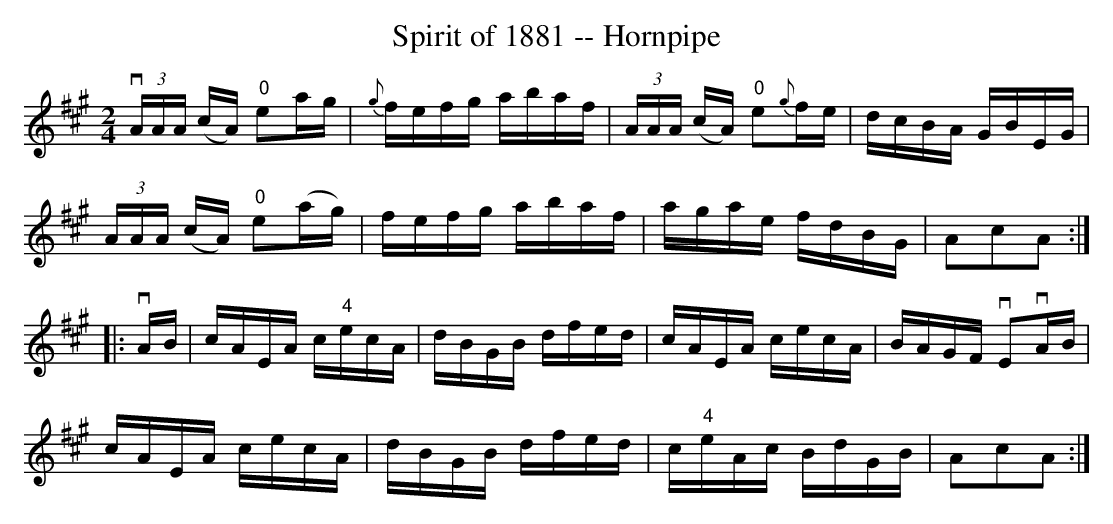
X:1
T: Spirit of 1881 -- Hornpipe
M:2/4
L:1/16
K:A
v(3AAA (cA) "0"e2ag | {g}fefg abaf | (3AAA (cA) "0"e2{g}fe |\
 dcBA GBEG |
(3AAA (cA) "0"e2(ag) | fefg abaf | agae fdBG | A2c2A2:|
|:vAB|\
cAEA c"4"ecA | dBGB dfed | cAEA cecA | BAGF vE2vAB |
cAEA cecA | dBGB dfed | c"4"eAc BdGB | A2c2A2:|
